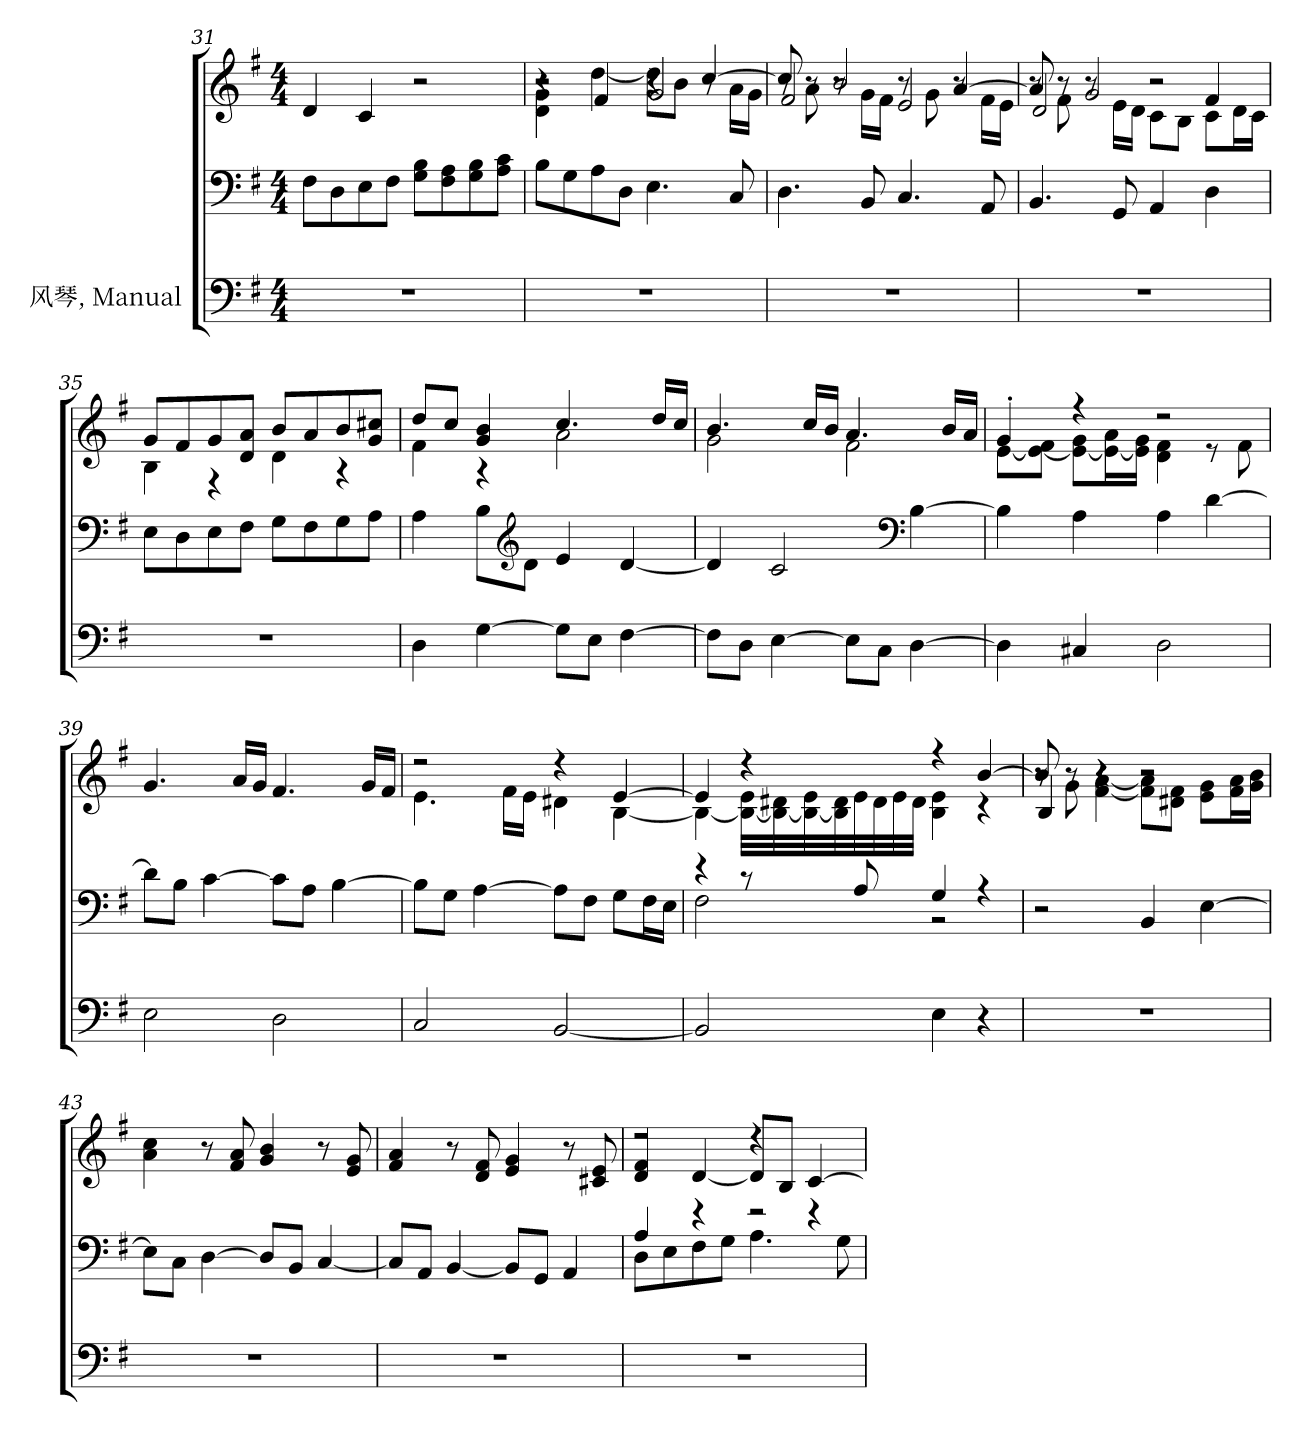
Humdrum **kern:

**kern	**kern	**kern
*part1	*part1	*part1
*staff3	*staff2	*staff1
*I"风琴, Manual	*	*
!!LO:PB:g=z
*clefF4	*clefF4	*clefG2
*k[f#]	*k[f#]	*k[f#]
*M4/4	*M4/4	*M4/4
=31	=31	=31
1r	8F#\L	4d/
.	8D\	.
.	8E\	4c/
.	8F#\J	.
.	8G\ 8B\L	2r
.	8F#\ 8A\	.
.	8G\ 8B\	.
.	8A\ 8c\J	.
=32	=32	=32
*	*	*^
*	*	*	*^
1r	8B\L	2r	4d\ 4g\	4r
.	8G\	.	.	.
.	8A\	.	[4dd\	4f#/
.	8D\J	.	.	.
.	4.E\	4r	8dd\L]	2g/
.	.	.	8b\J	.
.	.	[4cc/	8r	.
.	8C/	.	16a\LL	.
.	.	.	16g\JJ	.
=33	=33	=33	=33	=33
1r	4.D\	8cc/]	8r	2f#/
.	.	8r	8a\	.
.	.	2b/	8r	.
.	8BB/	.	16g\LL	.
.	.	.	16f#\JJ	.
.	4.C/	.	8r	2e/
.	.	.	8g\	.
.	.	[4a/	8r	.
.	8AA/	.	16f#\LL	.
.	.	.	16e\JJ	.
=34	=34	=34	=34	=34
1r	4.BB/	8a/]	8r	2d/
.	.	8r	8f#\	.
.	.	2g/	8r	.
.	8GG/	.	16e\LL	.
.	.	.	16d\JJ	.
.	4AA/	.	8c\L	2r
.	.	.	8B\J	.
.	4D\	4f#/	8c\L	.
.	.	.	16d\L	.
.	.	.	16c\JJ	.
*	*	*	*v	*v
!!LO:LB:g=z
=35	=35	=35	=35
1r	8E\L	8g/L	4B\
.	8D\	8f#/	.
.	8E\	8g/	4r
.	8F#\J	8d/ 8a/J	.
.	8G\L	8b/L	4d\
.	8F#\	8a/	.
.	8G\	8b/	4r
.	8A\J	8g/ 8cc#X/J	.
=36	=36	=36	=36
4D\	4A\	8dd/L	4f#\
.	.	8cc/J	.
[4G\	8B\L	4g/ 4b/	4r
*	*clefG2	*	*
.	8d\J	.	.
8G\L]	4e/	4.cc/	2a\
8E\J	.	.	.
[4F#\	[4d/	.	.
.	.	16dd/LL	.
.	.	16cc/JJ	.
=37	=37	=37	=37
8F#\L]	4d/]	4.b/	2g\
8D\J	.	.	.
[4E\	2c/	.	.
.	.	16cc/LL	.
.	.	16b/JJ	.
8E\L]	.	4.a/	2f#\
8C\J	.	.	.
*	*clefF4	*	*
[4D\	[4B\	.	.
.	.	16b/LL	.
.	.	16a/JJ	.
=38	=38	=38	=38
4D\]	4B\]	4g'/	[8e\L
.	.	.	8e\_ 8f#\J
4C#X/	4A\	4r	8e\_ 8g\L
.	.	.	16e\_ 16a\L
.	.	.	16e\] 16g\JJ
2D\	4A\	2r	4d\ 4f#\
.	[4d\	.	8r
.	.	.	8f#\
*	*	*v	*v
!!LO:LB:g=z
=39	=39	=39
2E\	8d\L]	4.g/
.	8B\J	.
.	[4c\	.
.	.	16a/LL
.	.	16g/JJ
2D\	8c\L]	4.f#/
.	8A\J	.
.	[4B\	.
.	.	16g/LL
.	.	16f#/JJ
=40	=40	=40
*	*	*^
2C/	8B\L]	2r	4.e\
.	8G\J	.	.
.	[4A\	.	.
.	.	.	16f#\LL
.	.	.	16e\JJ
[2BB/	8A\L]	4r	4d#X\
.	8F#\J	.	.
.	8G\L	[4e/	[4B\
.	16F#\L	.	.
.	16E\JJ	.	.
=41	=41	=41	=41
*	*^	*	*
2BB/]	4r	2F#\	4e/]	4B\_
.	8r	.	4r	32B\_ 32e\LLL
.	.	.	.	32B\_ 32d#X\
.	.	.	.	32B\_ 32e\
.	.	.	.	32B\] 32d#\
.	8A/	.	.	32e\
.	.	.	.	32d#\
.	.	.	.	32e\
.	.	.	.	32d#\JJJ
4E\	4G/	2r	4r	4B\ 4e\
4r	4r	.	[4b/	4r
*	*v	*v	*	*
=42	=42	=42	=42
*	*	*	*^
1r	2r	8b/]	8r	4B/
.	.	8r	8g\	.
.	.	4r	[4f#\ [4a\	4r
.	4BB/	2r	8f#\] 8a\]L	2r
.	.	.	8d#X\ 8f#\J	.
.	[4E\	.	8e\ 8g\L	.
.	.	.	16f#\ 16a\L	.
.	.	.	16g\ 16b\JJ	.
*	*	*v	*v	*v
!!LO:LB:g=z
=43	=43	=43
1r	8E\L]	4a\ 4cc\
.	8C\J	.
.	[4D\	8r
.	.	8f#/ 8a/
.	8D/L]	4g/ 4b/
.	8BB/J	.
.	[4C/	8r
.	.	8e/ 8g/
=44	=44	=44
1r	8C/L]	4f#/ 4a/
.	8AA/J	.
.	[4BB/	8r
.	.	8d/ 8f#/
.	8BB/L]	4e/ 4g/
.	8GG/J	.
.	4AA/	8r
.	.	8c#X/ 8e/
=45	=45	=45
*	*^	*^
1r	4A/	8D\L	2r	4d/ 4f#/
.	.	8E\	.	.
.	4r	8F#\	.	[4d/
.	.	8G\J	.	.
.	2r	4.A\	4r	8d/L]
.	.	.	.	8B/J
.	.	.	[4c/	4r
.	.	8G\	.	.
*	*v	*v	*	*
*	*	*v	*v
=	=	=
*-	*-	*-
